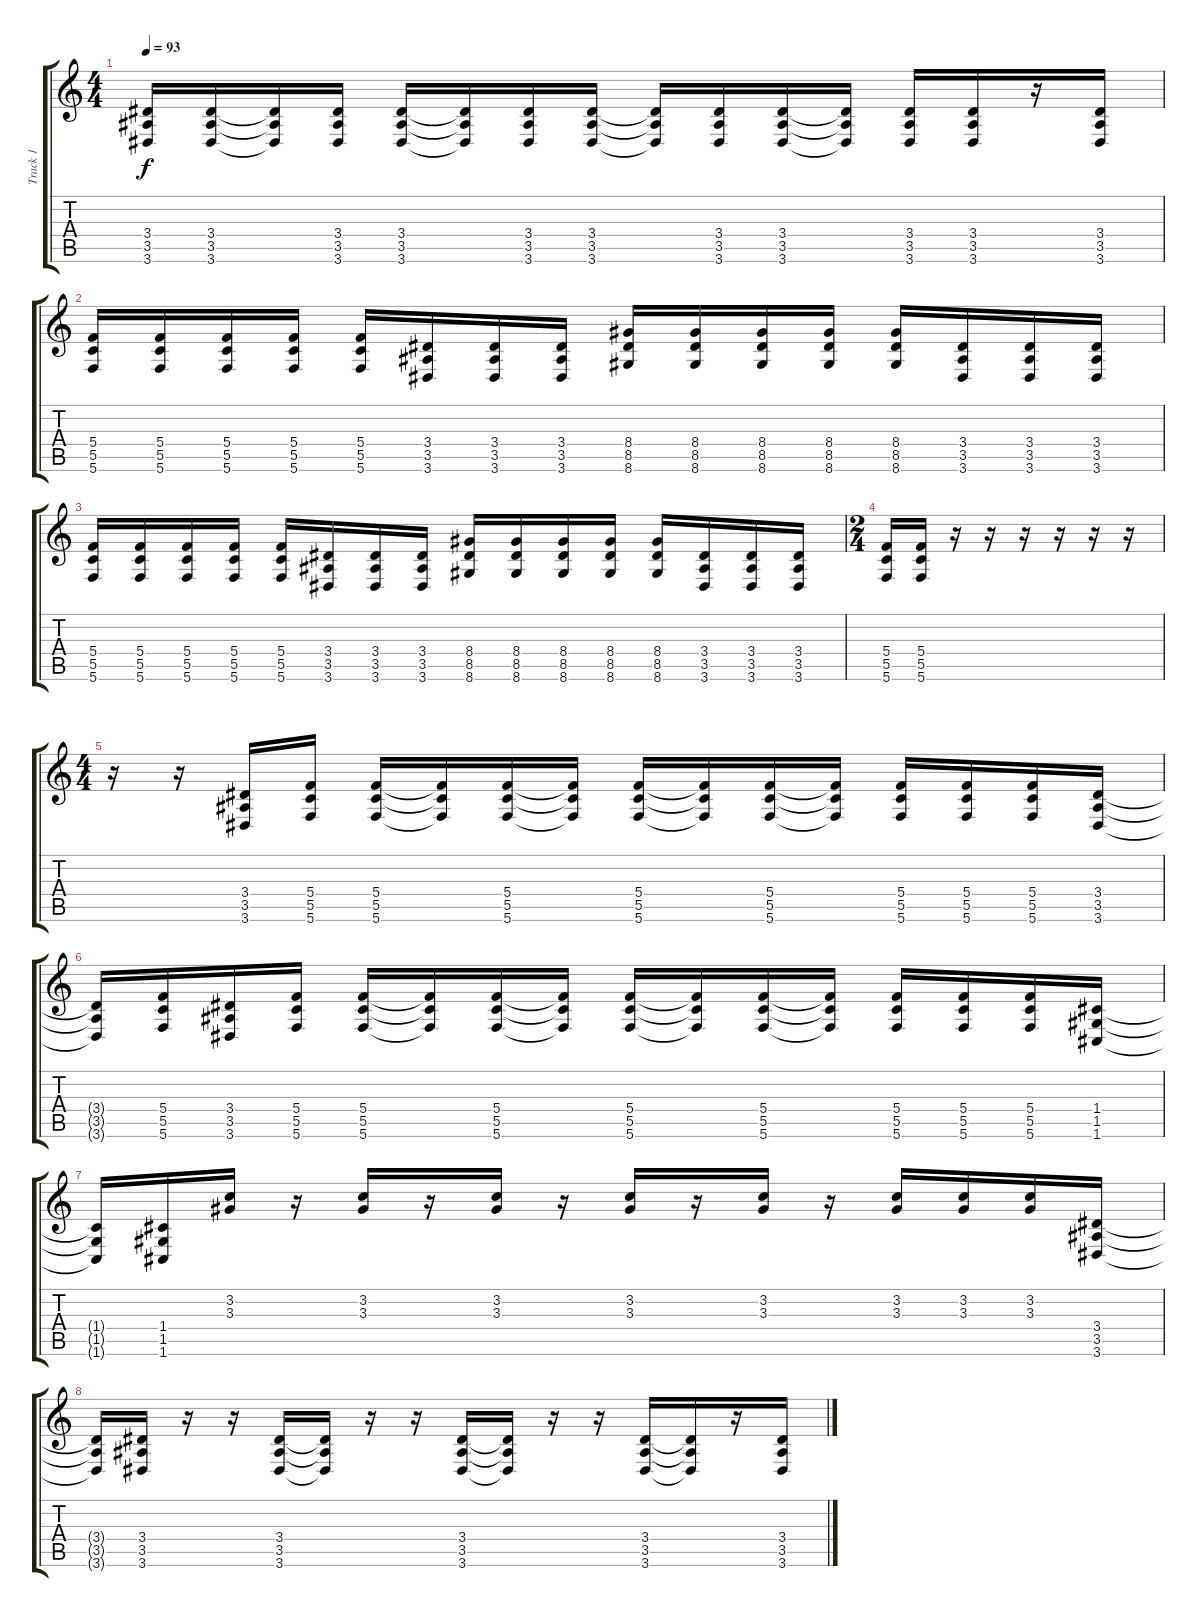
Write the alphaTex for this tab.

\track ("Track 1" "Track 1") {instrument overdrivenguitar}
\staff {score tabs}
\tuning (D4 A3 F3 C3 G2 C2) {hide}
\ts (4 4)
\tempo 93
\clef g2
\ks c
(3.4 3.5 3.6).16{dy f} (3.4 3.5 3.6).16 (3.4{t} 3.5{t} 3.6{t}).16 (3.4 3.5 3.6).16 (3.4 3.5 3.6).16 (3.4{t} 3.5{t} 3.6{t}).16 (3.4 3.5 3.6).16 (3.4 3.5 3.6).16 (3.4{t} 3.5{t} 3.6{t}).16 (3.4 3.5 3.6).16 (3.4 3.5 3.6).16 (3.4{t} 3.5{t} 3.6{t}).16 (3.4 3.5 3.6).16 (3.4 3.5 3.6).16 r.16 (3.4 3.5 3.6).16 |
(5.4 5.5 5.6).16 (5.4 5.5 5.6).16 (5.4 5.5 5.6).16 (5.4 5.5 5.6).16 (5.4 5.5 5.6).16 (3.4 3.5 3.6).16 (3.4 3.5 3.6).16 (3.4 3.5 3.6).16 (8.4 8.5 8.6).16 (8.4 8.5 8.6).16 (8.4 8.5 8.6).16 (8.4 8.5 8.6).16 (8.4 8.5 8.6).16 (3.4 3.5 3.6).16 (3.4 3.5 3.6).16 (3.4 3.5 3.6).16 |
(5.4 5.5 5.6).16 (5.4 5.5 5.6).16 (5.4 5.5 5.6).16 (5.4 5.5 5.6).16 (5.4 5.5 5.6).16 (3.4 3.5 3.6).16 (3.4 3.5 3.6).16 (3.4 3.5 3.6).16 (8.4 8.5 8.6).16 (8.4 8.5 8.6).16 (8.4 8.5 8.6).16 (8.4 8.5 8.6).16 (8.4 8.5 8.6).16 (3.4 3.5 3.6).16 (3.4 3.5 3.6).16 (3.4 3.5 3.6).16 |
\ts (2 4)
(5.4 5.5 5.6).16 (5.4 5.5 5.6).16 r.16 r.16 r.16 r.16 r.16 r.16 |
\ts (4 4)
r.16 r.16 (3.4 3.5 3.6).16 (5.4 5.5 5.6).16 (5.4 5.5 5.6).16 (5.4{t} 5.5{t} 5.6{t}).16 (5.4 5.5 5.6).16 (5.4{t} 5.5{t} 5.6{t}).16 (5.4 5.5 5.6).16 (5.4{t} 5.5{t} 5.6{t}).16 (5.4 5.5 5.6).16 (5.4{t} 5.5{t} 5.6{t}).16 (5.4 5.5 5.6).16 (5.4 5.5 5.6).16 (5.4 5.5 5.6).16 (3.4 3.5 3.6).16 |
(3.4{t} 3.5{t} 3.6{t}).16 (5.4 5.5 5.6).16 (3.4 3.5 3.6).16 (5.4 5.5 5.6).16 (5.4 5.5 5.6).16 (5.4{t} 5.5{t} 5.6{t}).16 (5.4 5.5 5.6).16 (5.4{t} 5.5{t} 5.6{t}).16 (5.4 5.5 5.6).16 (5.4{t} 5.5{t} 5.6{t}).16 (5.4 5.5 5.6).16 (5.4{t} 5.5{t} 5.6{t}).16 (5.4 5.5 5.6).16 (5.4 5.5 5.6).16 (5.4 5.5 5.6).16 (1.4 1.5 1.6).16 |
(1.4{t} 1.5{t} 1.6{t}).16 (1.4 1.5 1.6).16 (3.2 3.3).16 r.16 (3.2 3.3).16 r.16 (3.2 3.3).16 r.16 (3.2 3.3).16 r.16 (3.2 3.3).16 r.16 (3.2 3.3).16 (3.2 3.3).16 (3.2 3.3).16 (3.4 3.5 3.6).16 |
(3.4{t} 3.5{t} 3.6{t}).16 (3.4 3.5 3.6).16 r.16 r.16 (3.4 3.5 3.6).16 (3.4{t} 3.5{t} 3.6{t}).16 r.16 r.16 (3.4 3.5 3.6).16 (3.4{t} 3.5{t} 3.6{t}).16 r.16 r.16 (3.4 3.5 3.6).16 (3.4{t} 3.5{t} 3.6{t}).16 r.16 (3.4 3.5 3.6).16
